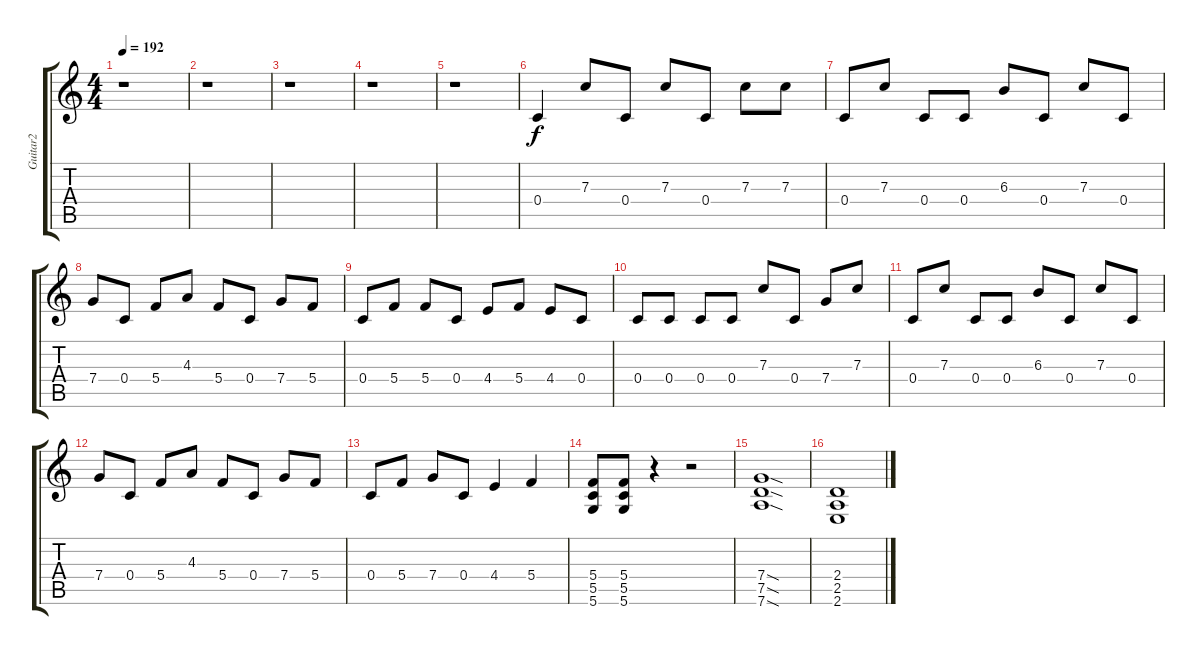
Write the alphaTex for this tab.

\track ("Guitar2" "Guitar2") {instrument distortionguitar}
\staff {score tabs}
\tuning (D4 A3 F3 C3 G2 D2) {hide}
\ts (4 4)
\tempo 192
\clef g2
\ks c
r.1{dy f} |
r.1 |
r.1 |
r.1 |
r.1 |
0.4.4 7.3.8 0.4.8 7.3.8 0.4.8 7.3.8 7.3.8 |
0.4.8 7.3.8 0.4.8 0.4.8 6.3.8 0.4.8 7.3.8 0.4.8 |
7.4.8 0.4.8 5.4.8 4.3.8 5.4.8 0.4.8 7.4.8 5.4.8 |
0.4.8 5.4.8 5.4.8 0.4.8 4.4.8 5.4.8 4.4.8 0.4.8 |
0.4.8 0.4.8 0.4.8 0.4.8 7.3.8 0.4.8 7.4.8 7.3.8 |
0.4.8 7.3.8 0.4.8 0.4.8 6.3.8 0.4.8 7.3.8 0.4.8 |
7.4.8 0.4.8 5.4.8 4.3.8 5.4.8 0.4.8 7.4.8 5.4.8 |
0.4.8 5.4.8 7.4.8 0.4.8 4.4.4 5.4.4 |
(5.4 5.5 5.6).8 (5.4 5.5 5.6).8 r.4 r.2 |
(7.4{sod} 7.5{sod} 7.6{sod}).1 |
(2.4 2.5 2.6).1
